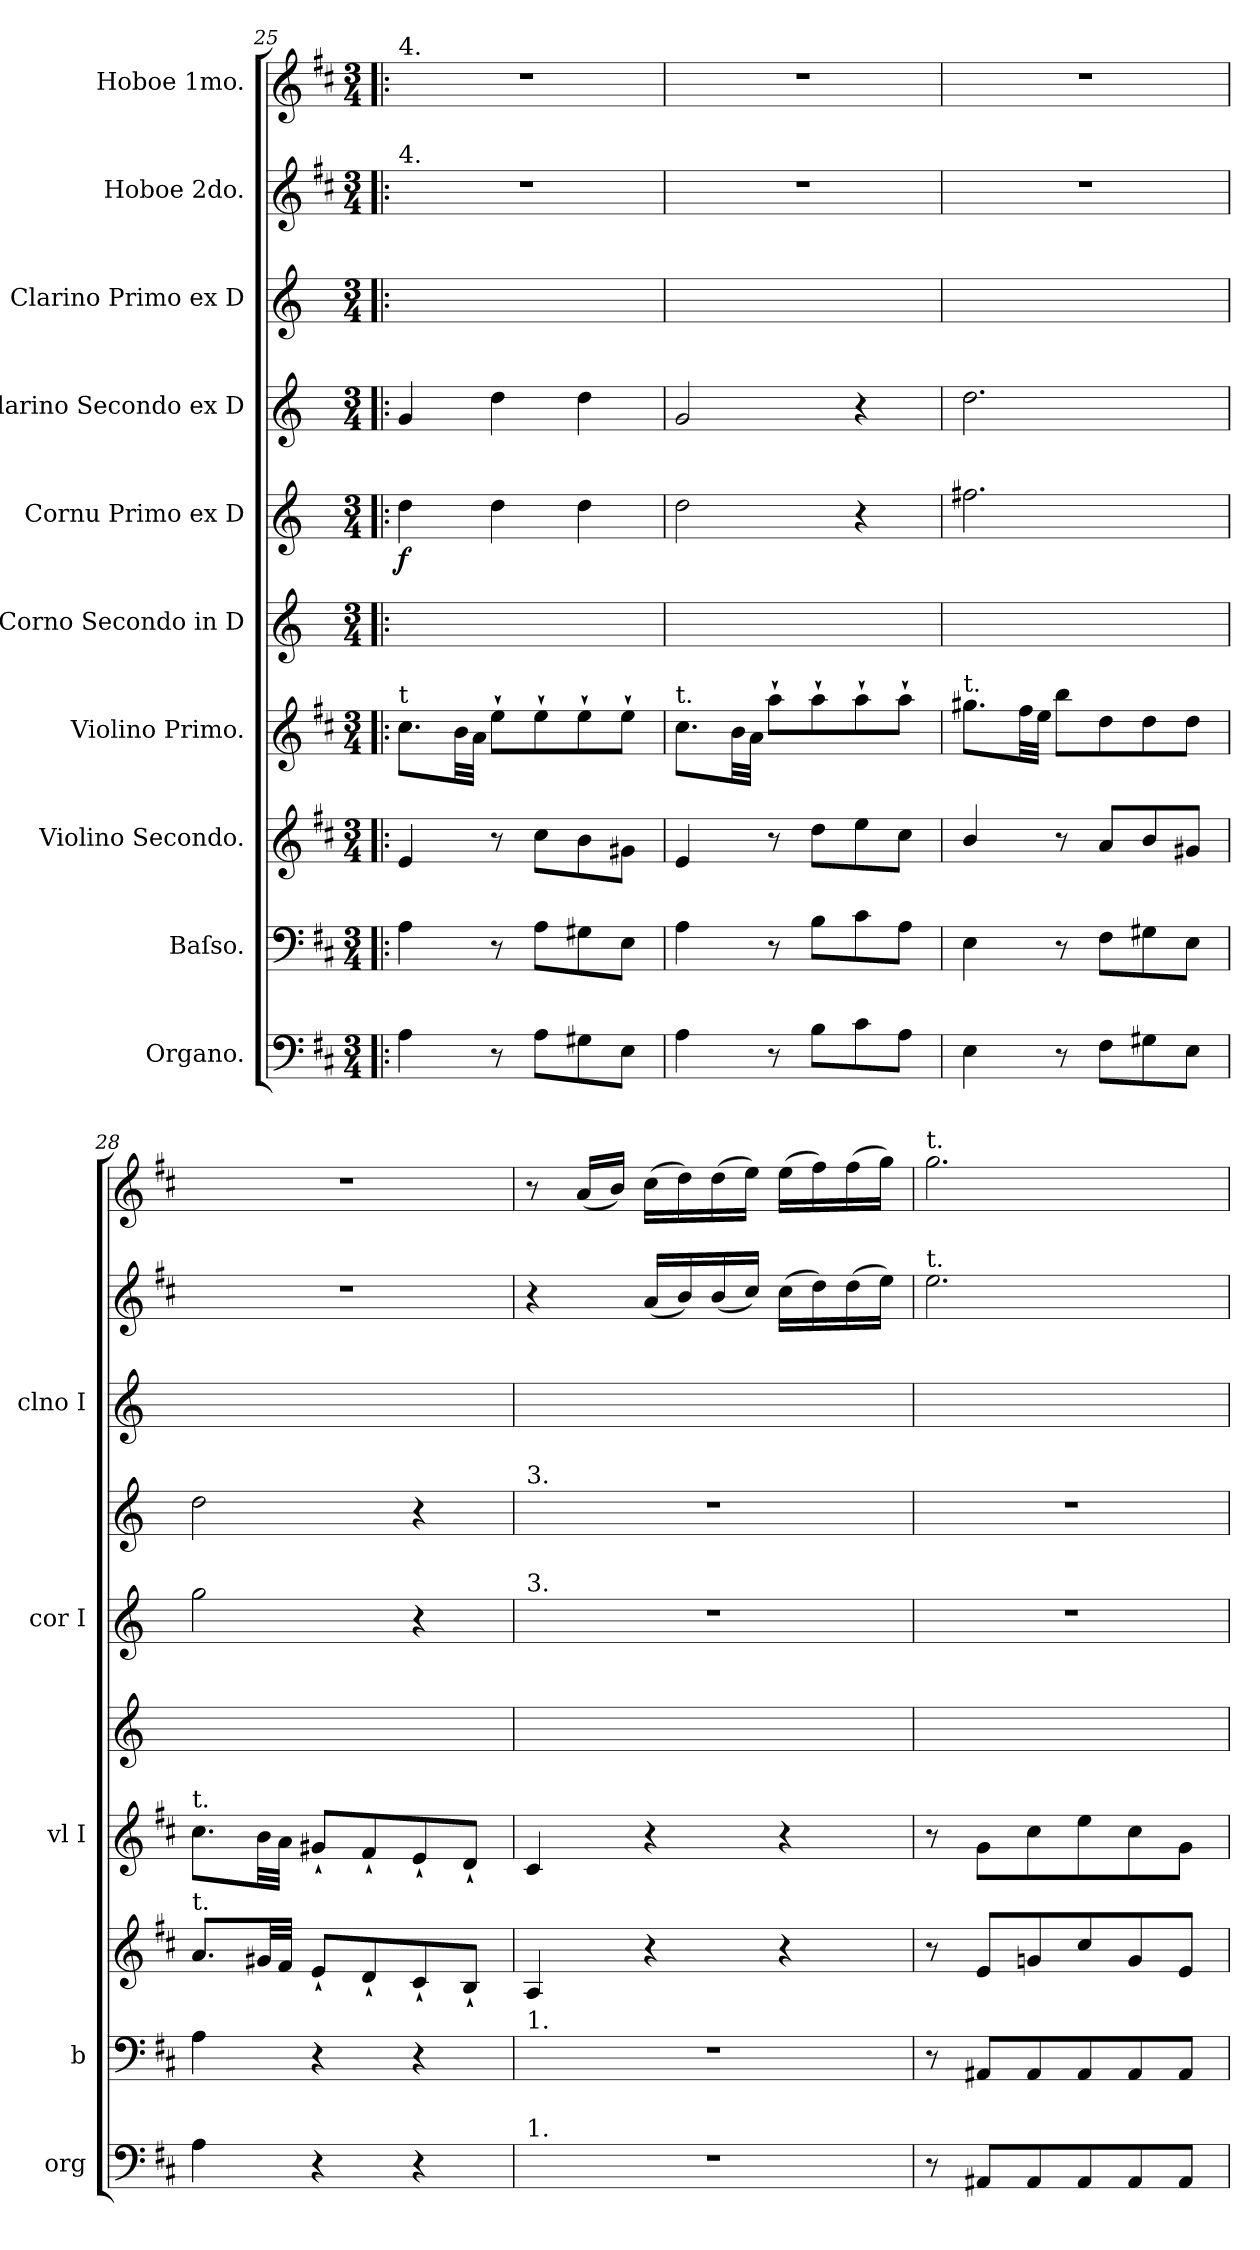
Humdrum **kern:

**kern	**dynam	**kern	**dynam	**kern	**dynam	**kern	**dynam	**kern	**kern	**dynam	**kern	**dynam	**kern	**kern	**kern
*part10	*part10	*part9	*part9	*part8	*part8	*part7	*part7	*part6	*part5	*part5	*part4	*part4	*part3	*part2	*part1
*staff10	*staff10	*staff9	*staff9	*staff8	*staff8	*staff7	*staff7	*staff6	*staff5	*staff5	*staff4	*staff4	*staff3	*staff2	*staff1
*I"Organo.	*	*I"Baſso.	*	*I"Violino Secondo.	*	*I"Violino Primo.	*	*I"Corno Secondo in D	*I"Cornu Primo ex D	*	*I"Clarino Secondo ex D	*	*I"Clarino Primo ex D	*I"Hoboe 2do.	*I"Hoboe 1mo.
*I'org	*	*I'b	*	*	*	*I'vl I	*	*	*I'cor I	*	*	*	*I'clno I	*	*
*clefF4	*	*clefF4	*	*clefG2	*	*clefG2	*	*clefG2	*clefG2	*	*clefG2	*	*clefG2	*clefG2	*clefG2
*	*	*	*	*	*	*	*	*ITrd6c10	*ITrd6c10	*	*ITrd-1c-2	*	*ITrd-1c-2	*	*
*k[f#c#]	*	*k[f#c#]	*	*k[f#c#]	*	*k[f#c#]	*	*k[f#c#]	*k[f#c#]	*	*k[f#c#]	*	*k[f#c#]	*k[f#c#]	*k[f#c#]
*D:	*	*D:	*	*D:	*	*D:	*	*D:	*D:	*	*D:	*	*D:	*D:	*D:
*M3/4	*	*M3/4	*	*M3/4	*	*M3/4	*	*M3/4	*M3/4	*	*M3/4	*	*M3/4	*M3/4	*M3/4
=25!|:	=25!|:	=25!|:	=25!|:	=25!|:	=25!|:	=25!|:	=25!|:	=25!|:	=25!|:	=25!|:	=25!|:	=25!|:	=25!|:	=25!|:	=25!|:
!	!	!	!	!	!	!	!	!	!	!	!	!	!	!	!LO:TX:a:t=4.
!	!	!	!	!	!	!	!	!	!	!	!	!	!	!LO:TX:a:t=4.	!
!	!	!	!	!	!	!LO:TX:a:t=t	!	!	!	!	!	!	!	!	!
4A\	.	4A\	.	4e/	for	8.cc#\L	for	2.ryy	4e\	f	4a/	for&colon;	2.ryy	2.r	2.r
.	.	.	.	.	.	32b\LL	.	.	.	.	.	.	.	.	.
.	.	.	.	.	.	32a\JJJ	.	.	.	.	.	.	.	.	.
8r	.	8r	.	8r	.	8ee`\L	.	.	4e\	.	4ee\	.	.	.	.
8A\L	.	8A\L	.	8cc#\L	.	8ee`\	.	.	.	.	.	.	.	.	.
8G#X\	.	8G#X\	.	8b\	.	8ee`\	.	.	4e\	.	4ee\	.	.	.	.
8E\J	.	8E\J	.	8g#X\J	.	8ee`\J	.	.	.	.	.	.	.	.	.
=26	=26	=26	=26	=26	=26	=26	=26	=26	=26	=26	=26	=26	=26	=26	=26
!	!	!	!	!	!	!LO:TX:a:t=t.	!	!	!	!	!	!	!	!	!
4A\	.	4A\	.	4e/	.	8.cc#\L	.	2.ryy	2e\	.	2a/	.	2.ryy	2.r	2.r
.	.	.	.	.	.	32b\LL	.	.	.	.	.	.	.	.	.
.	.	.	.	.	.	32a\JJJ	.	.	.	.	.	.	.	.	.
8r	.	8r	.	8r	.	8aa`\L	.	.	.	.	.	.	.	.	.
8B\L	.	8B\L	.	8dd\L	.	8aa`\	.	.	.	.	.	.	.	.	.
8c#\	.	8c#\	.	8ee\	.	8aa`\	.	.	4r	.	4r	.	.	.	.
8A\J	.	8A\J	.	8cc#\J	.	8aa`\J	.	.	.	.	.	.	.	.	.
=27	=27	=27	=27	=27	=27	=27	=27	=27	=27	=27	=27	=27	=27	=27	=27
!	!	!	!	!	!	!LO:TX:a:t=t.	!	!	!	!	!	!	!	!	!
4E\	.	4E\	.	4b/	.	8.gg#X\L	.	2.ryy	2.g#X\	.	2.ee\	.	2.ryy	2.r	2.r
.	.	.	.	.	.	32ff#\LL	.	.	.	.	.	.	.	.	.
.	.	.	.	.	.	32ee\JJJ	.	.	.	.	.	.	.	.	.
8r	.	8r	.	8r	.	8bb\L	.	.	.	.	.	.	.	.	.
8F#\L	.	8F#\L	.	8a/L	.	8dd\	.	.	.	.	.	.	.	.	.
8G#X\	.	8G#X\	.	8b/	.	8dd\	.	.	.	.	.	.	.	.	.
8E\J	.	8E\J	.	8g#X/J	.	8dd\J	.	.	.	.	.	.	.	.	.
=28	=28	=28	=28	=28	=28	=28	=28	=28	=28	=28	=28	=28	=28	=28	=28
!	!	!	!	!	!	!LO:TX:a:t=t.	!	!	!	!	!	!	!	!	!
!	!	!	!	!LO:TX:a:t=t.	!	!	!	!	!	!	!	!	!	!	!
4A\	.	4A\	.	8.a/L	.	8.cc#\L	.	2.ryy	2a\	.	2ee\	.	2.ryy	2.r	2.r
.	.	.	.	32g#X/LL	.	32b\LL	.	.	.	.	.	.	.	.	.
.	.	.	.	32f#/JJJ	.	32a\JJJ	.	.	.	.	.	.	.	.	.
4r	.	4r	.	8e`/L	.	8g#X`/L	.	.	.	.	.	.	.	.	.
.	.	.	.	8d`/	.	8f#`/	.	.	.	.	.	.	.	.	.
4r	.	4r	.	8c#`/	.	8e`/	.	.	4r	.	4r	.	.	.	.
.	.	.	.	8B`/J	.	8d`/J	.	.	.	.	.	.	.	.	.
=29	=29	=29	=29	=29	=29	=29	=29	=29	=29	=29	=29	=29	=29	=29	=29
!	!	!	!	!	!	!	!	!	!	!	!LO:TX:a:t=3.	!	!	!	!
!	!	!	!	!	!	!	!	!	!LO:TX:a:t=3.	!	!	!	!	!	!
!	!	!LO:TX:a:t=1.	!	!	!	!	!	!	!	!	!	!	!	!	!
!LO:TX:a:t=1.	!	!	!	!	!	!	!	!	!	!	!	!	!	!	!
2.r	.	2.r	.	4A/	.	4c#/	.	2.ryy	2.r	.	2.r	.	2.ryy	4r	8r
.	.	.	.	.	.	.	.	.	.	.	.	.	.	.	(16a/LL
.	.	.	.	.	.	.	.	.	.	.	.	.	.	.	16b/JJ)
.	.	.	.	4r	.	4r	.	.	.	.	.	.	.	(16a/LL	(16cc#\LL
.	.	.	.	.	.	.	.	.	.	.	.	.	.	16b/)	16dd\)
.	.	.	.	.	.	.	.	.	.	.	.	.	.	(16b/	(16dd\
.	.	.	.	.	.	.	.	.	.	.	.	.	.	16cc#/JJ)	16ee\JJ)
.	.	.	.	4r	.	4r	.	.	.	.	.	.	.	(16cc#\LL	(16ee\LL
.	.	.	.	.	.	.	.	.	.	.	.	.	.	16dd\)	16ff#\)
.	.	.	.	.	.	.	.	.	.	.	.	.	.	(16dd\	(16ff#\
.	.	.	.	.	.	.	.	.	.	.	.	.	.	16ee\JJ)	16gg\JJ)
=30	=30	=30	=30	=30	=30	=30	=30	=30	=30	=30	=30	=30	=30	=30	=30
!	!	!	!	!	!	!	!	!	!	!	!	!	!	!	!LO:TX:a:t=t.
!	!	!	!	!	!	!	!	!	!	!	!	!	!	!LO:TX:a:t=t.	!
8r	.	8r	.	8r	.	8r	.	2.ryy	2.r	.	2.r	.	2.ryy	2.ee\	2.gg\
8AA#X/L	pia&colon;	8AA#X/L	pia&colon;	8e/L	pia&colon;	8g\L	pia&colon;	.	.	.	.	.	.	.	.
8AA#/	.	8AA#/	.	8gn/	.	8cc#\	.	.	.	.	.	.	.	.	.
8AA#/	.	8AA#/	.	8cc#/	.	8ee\	.	.	.	.	.	.	.	.	.
8AA#/	.	8AA#/	.	8g/	.	8cc#\	.	.	.	.	.	.	.	.	.
8AA#/J	.	8AA#/J	.	8e/J	.	8g\J	.	.	.	.	.	.	.	.	.
=	=	=	=	=	=	=	=	=	=	=	=	=	=	=	=
*-	*-	*-	*-	*-	*-	*-	*-	*-	*-	*-	*-	*-	*-	*-	*-
